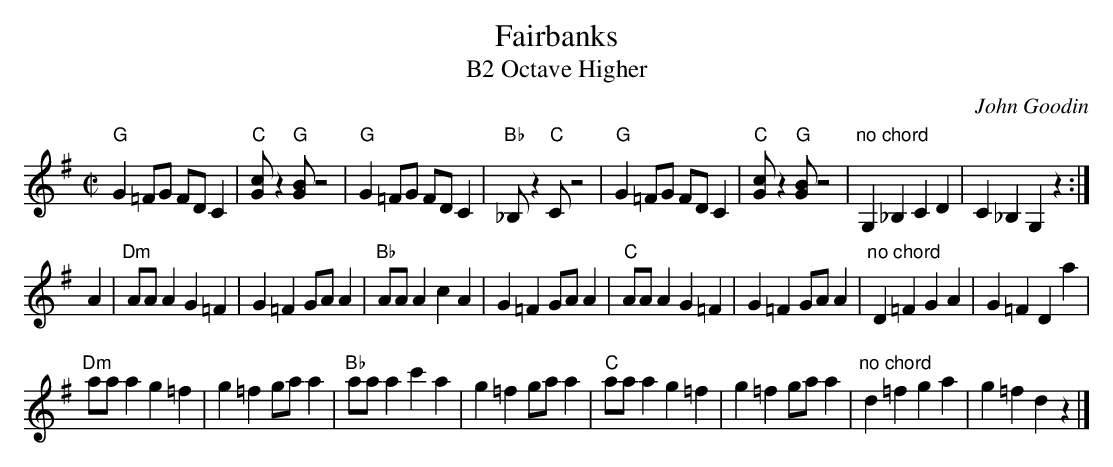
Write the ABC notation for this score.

X:1
T:Fairbanks
T:B2 Octave Higher
C:John Goodin
M:C|
K:G
"G"G2 =FG FD C2 | "C"[Gc] z2 "G"[GB] z4 | "G"G2=FG FD C2 | "Bb"_B, z2 "C"C z4 |\
"G"G2 =FG FD C2 | "C"[Gc] z2 "G"[GB] z4 | "no chord" G,2 _B,2 C2 D2 | C2 _B,2 G,2 z2 :|
A2 | "Dm" AA A2 G2 =F2 | G2 =F2 GA A2 | "Bb" AA A2 c2 A2 | G2 =F2 GA A2 |\
"C" AA A2 G2 =F2 | G2 =F2 GA A2 | "no chord" D2 =F2 G2 A2 | G2 =F2 D2 a2|
"Dm" aa a2 g2 =f2 | g2 =f2 ga a2 | "Bb"aa a2 c'2 a2 | g2 =f2 ga a2 |\
"C" aa a2 g2 =f2 | g2 =f2 ga a2 | "no chord" d2 =f2 g2 a2 | g2 =f2 d2 z2 |]
